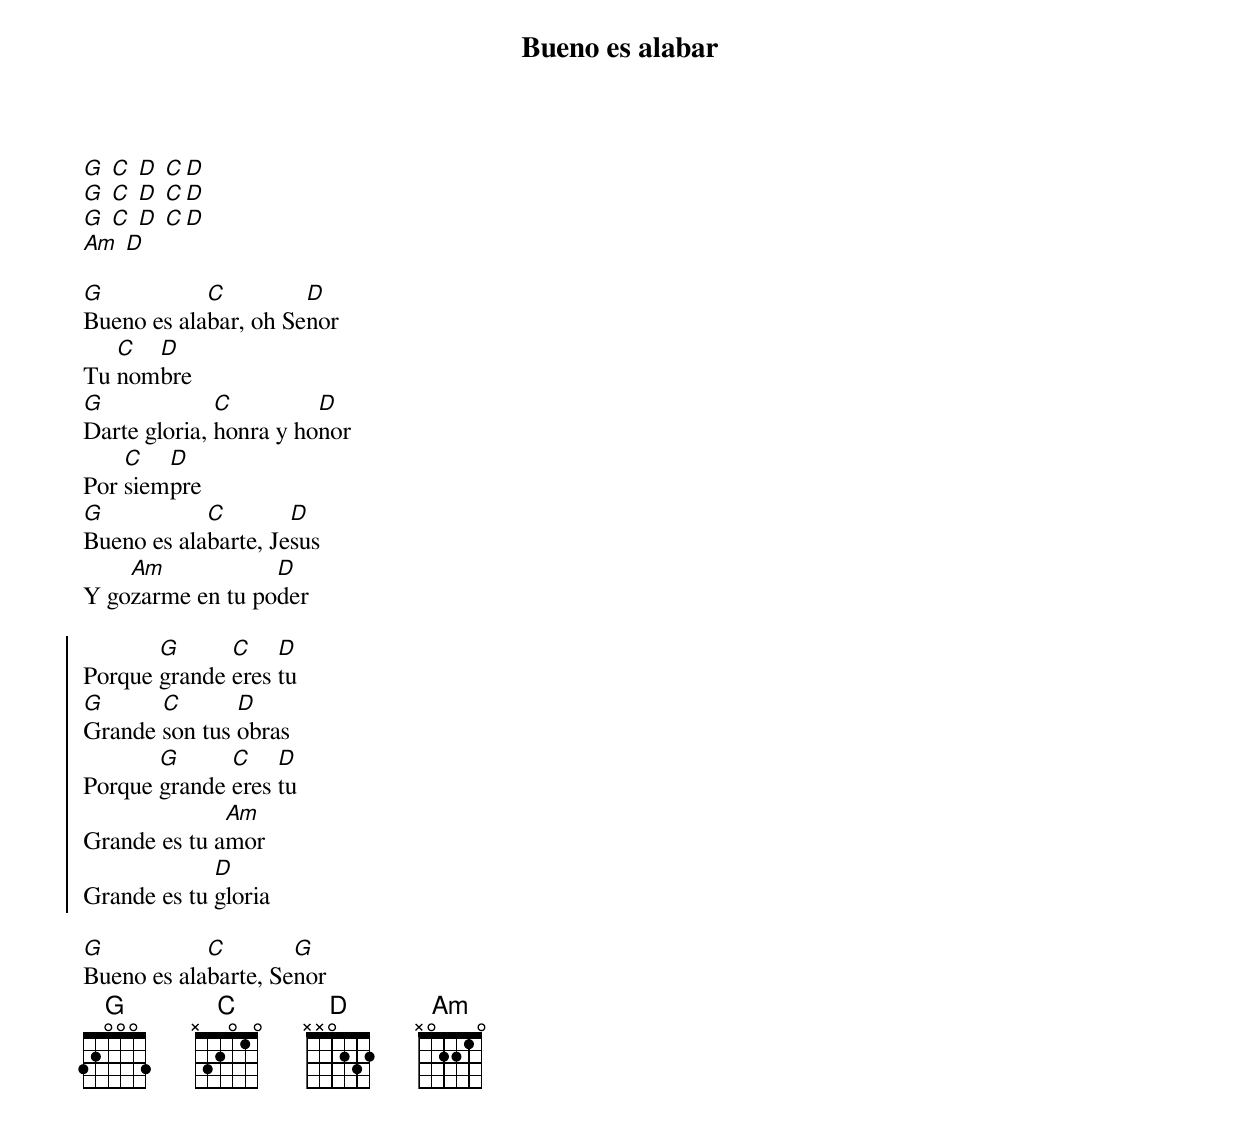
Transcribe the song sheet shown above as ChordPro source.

{title:Bueno es alabar}
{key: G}

[G] [C] [D] [C][D]
[G] [C] [D] [C][D]
[G] [C] [D] [C][D]
[Am] [D]

[G]Bueno es ala[C]bar, oh Se[D]nor
Tu [C]nom[D]bre
[G]Darte gloria, [C]honra y ho[D]nor
Por [C]siem[D]pre
[G]Bueno es ala[C]barte, Je[D]sus
Y go[Am]zarme en tu po[D]der

{start_of_chorus}
Porque [G]grande [C]eres [D]tu
[G]Grande [C]son tus [D]obras
Porque [G]grande [C]eres [D]tu
Grande es tu a[Am]mor
Grande es tu [D]gloria
{end_of_chorus}

[G]Bueno es ala[C]barte, Se[G]nor
